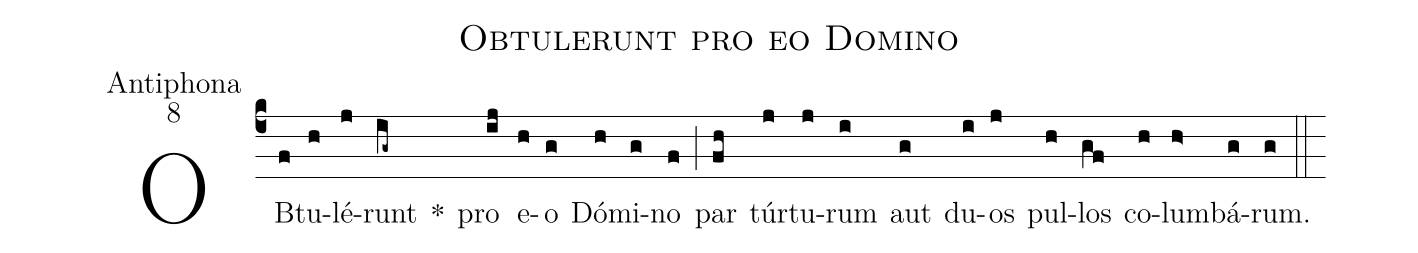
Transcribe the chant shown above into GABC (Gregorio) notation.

name:Obtulerunt pro eo Domino;
office-part:Antiphona;
mode:8;
%%
(c4)OB(f)tu(h)lé(j)runt(ig~) *() pro(ij) e(h)o(g) Dó(h)mi(g)no(f) (;) par(fh) túr(j)tu(j)rum(i) aut(g) du(i)os(j) pul(h)los(gf) co(h)lum(h>)bá(g)rum.(g) (::)
